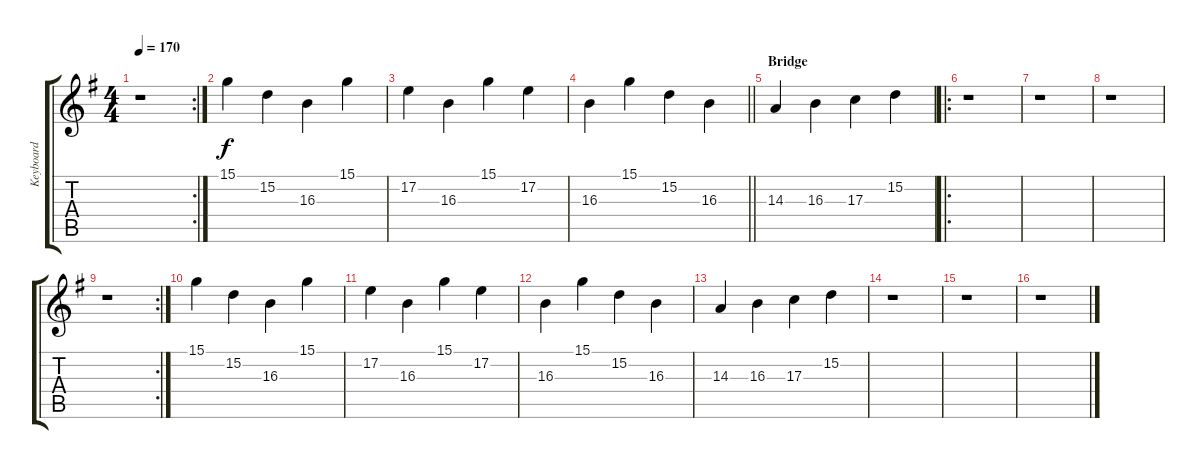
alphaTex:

\track ("Keyboard" "Keyboard") {instrument lead1square}
\staff {score tabs}
\tuning (E4 B3 G3 D3 A2 E2) {hide}
\rc 2
\ts (4 4)
\tempo 170
\clef g2
\ks g
r.1{dy f} |
15.1.4 15.2.4 16.3.4 15.1.4 |
17.2.4 16.3.4 15.1.4 17.2.4 |
\barLineRight lightlight
16.3.4 15.1.4 15.2.4 16.3.4 |
\section ("" "Bridge")
14.3.4 16.3.4 17.3.4 15.2.4 |
\ro
r.1 |
r.1 |
r.1 |
\rc 2
r.1 |
15.1.4 15.2.4 16.3.4 15.1.4 |
17.2.4 16.3.4 15.1.4 17.2.4 |
16.3.4 15.1.4 15.2.4 16.3.4 |
14.3.4 16.3.4 17.3.4 15.2.4 |
r.1 |
r.1 |
r.1
